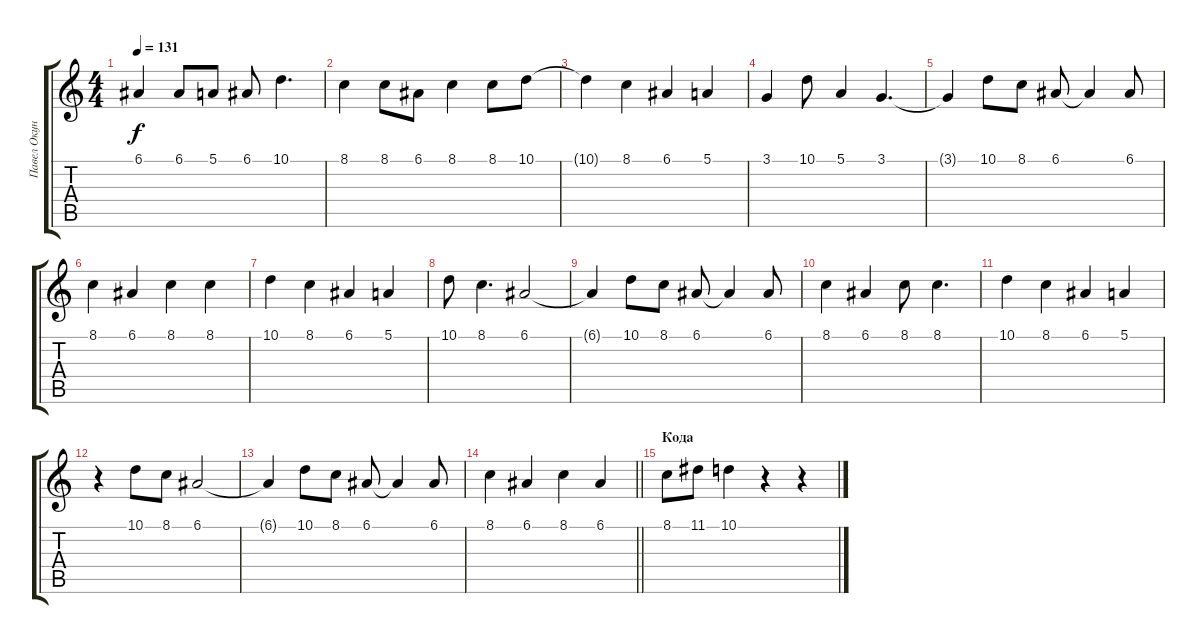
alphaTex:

\track ("Павел Окунев" "Павел Окун") {instrument cello}
\staff {score tabs}
\tuning (E4 B3 G3 D3 A2 E2) {hide}
\ts (4 4)
\tempo 131
\clef g2
\ks c
6.1{t}.4{dy f} 6.1.8 5.1.8 6.1.8 10.1.4{d} |
8.1.4 8.1.8 6.1.8 8.1.4 8.1.8 10.1.8 |
10.1{t}.4 8.1.4 6.1.4 5.1.4 |
3.1.4 10.1.8 5.1.4 3.1.4{d} |
3.1{t}.4 10.1.8 8.1.8 6.1.8 6.1{t}.4 6.1.8 |
8.1.4 6.1.4 8.1.4 8.1.4 |
10.1.4 8.1.4 6.1.4 5.1.4 |
10.1.8 8.1.4{d} 6.1.2 |
6.1{t}.4 10.1.8 8.1.8 6.1.8 6.1{t}.4 6.1.8 |
8.1.4 6.1.4 8.1.8 8.1.4{d} |
10.1.4 8.1.4 6.1.4 5.1.4 |
r.4 10.1.8 8.1.8 6.1.2 |
6.1{t}.4 10.1.8 8.1.8 6.1.8 6.1{t}.4 6.1.8 |
\barLineRight lightlight
8.1.4 6.1.4 8.1.4 6.1.4 |
\section ("" "Кода")
8.1.8 11.1.8 10.1.4 r.4 r.4
